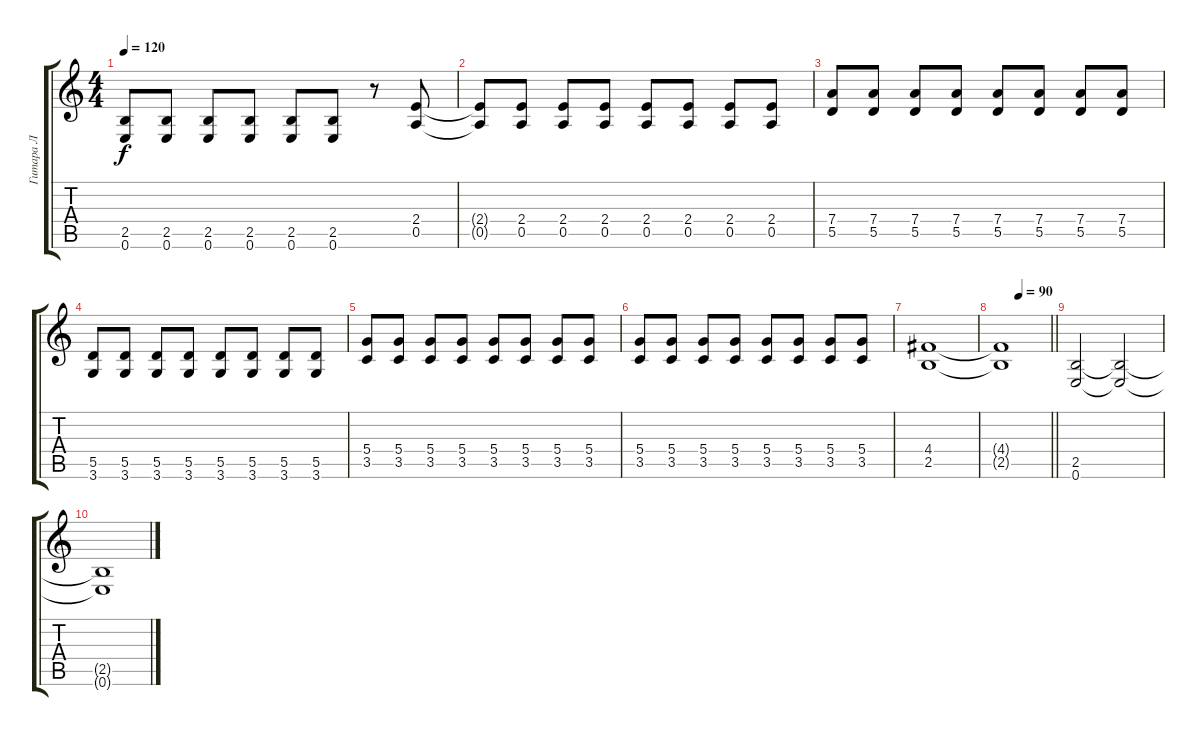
\track ("Гитара Л" "Гитара Л") {instrument distortionguitar}
\staff {score tabs}
\tuning (E4 B3 G3 D3 A2 E2) {hide}
\ts (4 4)
\tempo 120
\clef g2
\ks c
(2.5 0.6).8{dy f} (2.5 0.6).8 (2.5 0.6).8 (2.5 0.6).8 (2.5 0.6).8 (2.5 0.6).8 r.8 (2.4 0.5).8 |
(2.4{t} 0.5{t}).8 (2.4 0.5).8 (2.4 0.5).8 (2.4 0.5).8 (2.4 0.5).8 (2.4 0.5).8 (2.4 0.5).8 (2.4 0.5).8 |
(7.4 5.5).8 (7.4 5.5).8 (7.4 5.5).8 (7.4 5.5).8 (7.4 5.5).8 (7.4 5.5).8 (7.4 5.5).8 (7.4 5.5).8 |
(5.5 3.6).8 (5.5 3.6).8 (5.5 3.6).8 (5.5 3.6).8 (5.5 3.6).8 (5.5 3.6).8 (5.5 3.6).8 (5.5 3.6).8 |
(5.4 3.5).8 (5.4 3.5).8 (5.4 3.5).8 (5.4 3.5).8 (5.4 3.5).8 (5.4 3.5).8 (5.4 3.5).8 (5.4 3.5).8 |
(5.4 3.5).8 (5.4 3.5).8 (5.4 3.5).8 (5.4 3.5).8 (5.4 3.5).8 (5.4 3.5).8 (5.4 3.5).8 (5.4 3.5).8 |
(4.4 2.5).1{volume 13} |
\tempo (90 0.375)
\barLineRight lightlight
(4.4{t} 2.5{t}).1 |
(2.5 0.6).2{volume 10} (2.5{t} 0.6{t}).2{volume 0} |
(2.5{t} 0.6{t}).1
